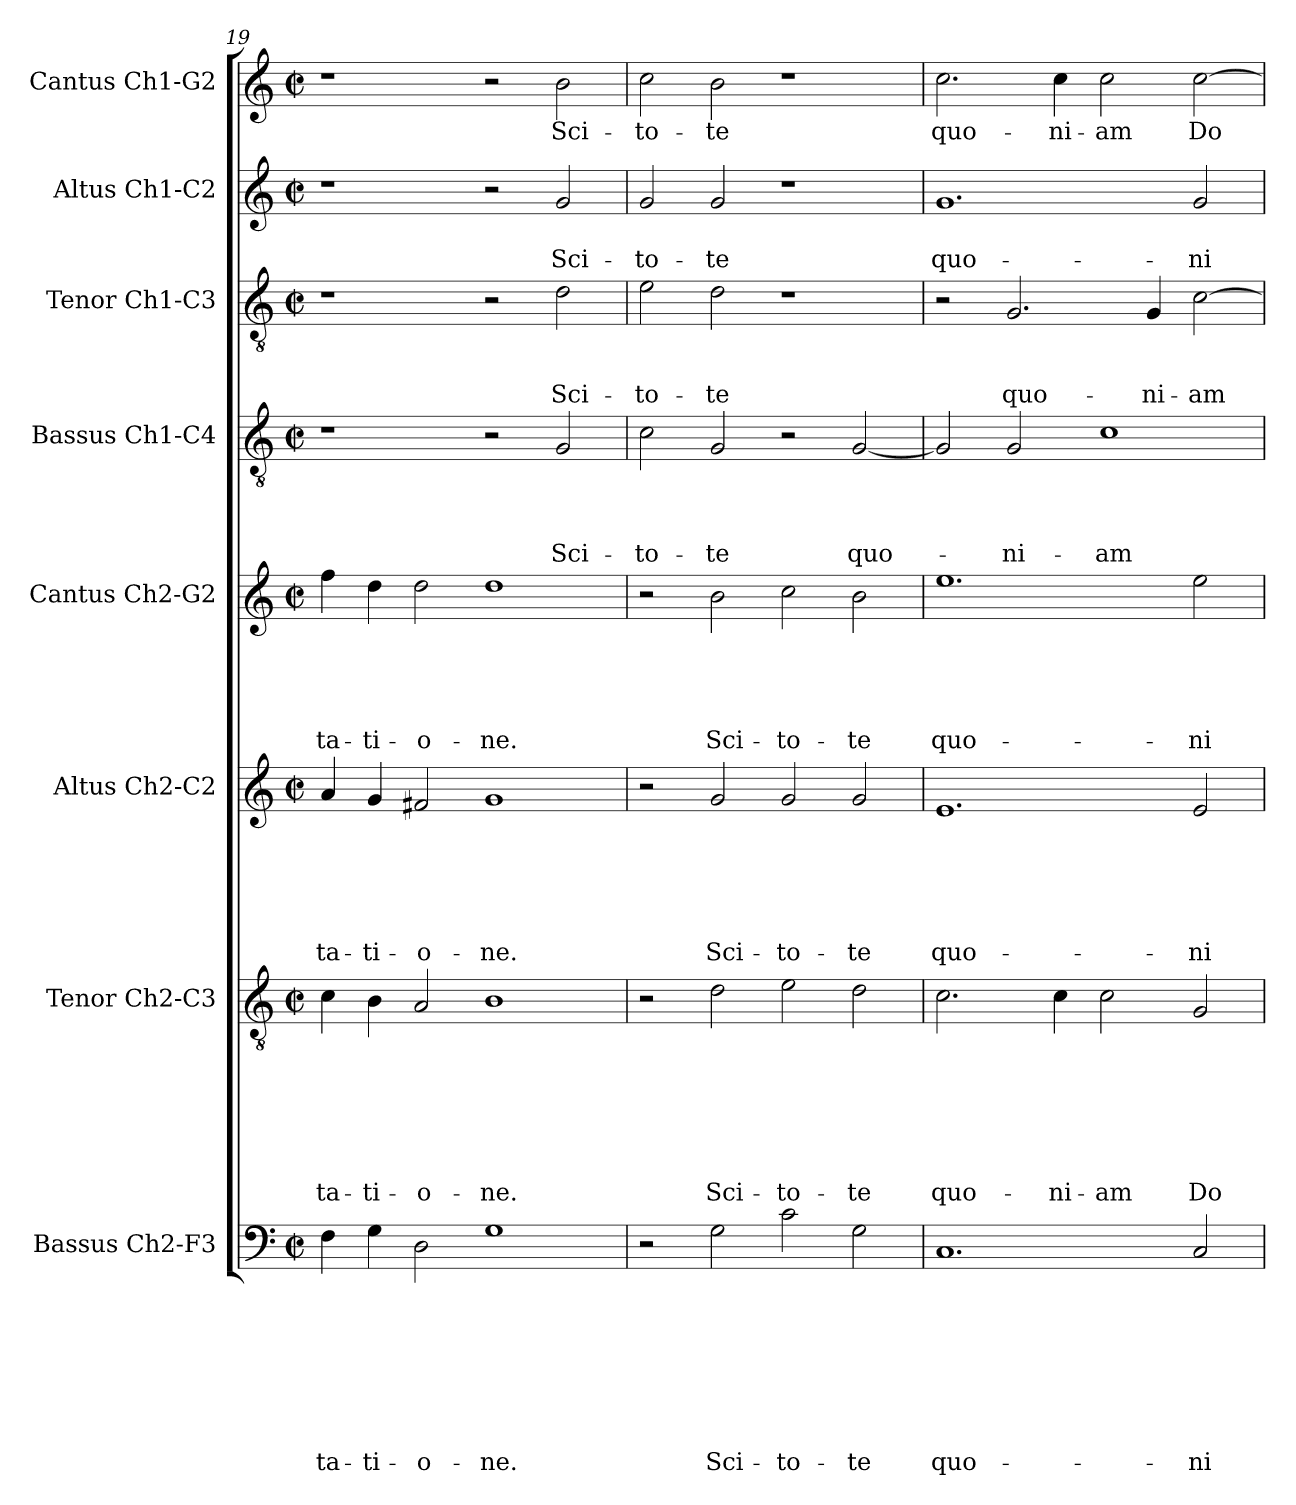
**kern	**text	**text	**text	**text	**text	**text	**text	**text	**kern	**text	**text	**text	**text	**text	**text	**text	**kern	**text	**text	**text	**text	**text	**text	**kern	**text	**text	**text	**text	**text	**kern	**text	**text	**text	**text	**kern	**text	**text	**text	**kern	**text	**text	**kern	**text
*part8	*part8	*part8	*part8	*part8	*part8	*part8	*part8	*part8	*part7	*part7	*part7	*part7	*part7	*part7	*part7	*part7	*part6	*part6	*part6	*part6	*part6	*part6	*part6	*part5	*part5	*part5	*part5	*part5	*part5	*part4	*part4	*part4	*part4	*part4	*part3	*part3	*part3	*part3	*part2	*part2	*part2	*part1	*part1
*staff8	*staff8	*staff8	*staff8	*staff8	*staff8	*staff8	*staff8	*staff8	*staff7	*staff7	*staff7	*staff7	*staff7	*staff7	*staff7	*staff7	*staff6	*staff6	*staff6	*staff6	*staff6	*staff6	*staff6	*staff5	*staff5	*staff5	*staff5	*staff5	*staff5	*staff4	*staff4	*staff4	*staff4	*staff4	*staff3	*staff3	*staff3	*staff3	*staff2	*staff2	*staff2	*staff1	*staff1
*I"Bassus Ch2-F3	*	*	*	*	*	*	*	*	*I"Tenor Ch2-C3	*	*	*	*	*	*	*	*I"Altus Ch2-C2	*	*	*	*	*	*	*I"Cantus Ch2-G2	*	*	*	*	*	*I"Bassus Ch1-C4	*	*	*	*	*I"Tenor Ch1-C3	*	*	*	*I"Altus Ch1-C2	*	*	*I"Cantus Ch1-G2	*
*I'B2	*	*	*	*	*	*	*	*	*I'T2	*	*	*	*	*	*	*	*I'A2	*	*	*	*	*	*	*I'C2	*	*	*	*	*	*I'B	*	*	*	*	*I'T	*	*	*	*I'A	*	*	*I'C	*
*clefF4	*	*	*	*	*	*	*	*	*clefGv2	*	*	*	*	*	*	*	*clefG2	*	*	*	*	*	*	*clefG2	*	*	*	*	*	*clefGv2	*	*	*	*	*clefGv2	*	*	*	*clefG2	*	*	*clefG2	*
*k[]	*	*	*	*	*	*	*	*	*k[]	*	*	*	*	*	*	*	*k[]	*	*	*	*	*	*	*k[]	*	*	*	*	*	*k[]	*	*	*	*	*k[]	*	*	*	*k[]	*	*	*k[]	*
*C:	*	*	*	*	*	*	*	*	*C:	*	*	*	*	*	*	*	*C:	*	*	*	*	*	*	*C:	*	*	*	*	*	*C:	*	*	*	*	*C:	*	*	*	*C:	*	*	*C:	*
*M2/2	*	*	*	*	*	*	*	*	*M2/2	*	*	*	*	*	*	*	*M2/2	*	*	*	*	*	*	*M2/2	*	*	*	*	*	*M2/2	*	*	*	*	*M2/2	*	*	*	*M2/2	*	*	*M2/2	*
*met(c|)	*	*	*	*	*	*	*	*	*met(c|)	*	*	*	*	*	*	*	*met(c|)	*	*	*	*	*	*	*met(c|)	*	*	*	*	*	*met(c|)	*	*	*	*	*met(c|)	*	*	*	*met(c|)	*	*	*met(c|)	*
=19	=19	=19	=19	=19	=19	=19	=19	=19	=19	=19	=19	=19	=19	=19	=19	=19	=19	=19	=19	=19	=19	=19	=19	=19	=19	=19	=19	=19	=19	=19	=19	=19	=19	=19	=19	=19	=19	=19	=19	=19	=19	=19	=19
!	!	!	!	!	!	!	!	!LO:LY:b	!	!	!	!	!	!	!	!LO:LY:b	!	!	!	!	!	!	!LO:LY:b	!	!	!	!	!	!LO:LY:b	!	!	!	!	!	!	!	!	!	!	!	!	!	!
4F\	.	.	.	.	.	.	.	-ta-	4c\	.	.	.	.	.	.	-ta-	4a/	.	.	.	.	.	-ta-	4ff\	.	.	.	.	-ta-	1r	.	.	.	.	1r	.	.	.	1r	.	.	1r	.
!	!	!	!	!	!	!	!	!LO:LY:b	!	!	!	!	!	!	!	!LO:LY:b	!	!	!	!	!	!	!LO:LY:b	!	!	!	!	!	!LO:LY:b	!	!	!	!	!	!	!	!	!	!	!	!	!	!
4G\	.	.	.	.	.	.	.	-ti-	4B\	.	.	.	.	.	.	-ti-	4g/	.	.	.	.	.	-ti-	4dd\	.	.	.	.	-ti-	.	.	.	.	.	.	.	.	.	.	.	.	.	.
!	!	!	!	!	!	!	!	!LO:LY:b	!	!	!	!	!	!	!	!LO:LY:b	!	!	!	!	!	!	!LO:LY:b	!	!	!	!	!	!LO:LY:b	!	!	!	!	!	!	!	!	!	!	!	!	!	!
2D\	.	.	.	.	.	.	.	-o-	2A/	.	.	.	.	.	.	-o-	2f#X/	.	.	.	.	.	-o-	2dd\	.	.	.	.	-o-	.	.	.	.	.	.	.	.	.	.	.	.	.	.
!	!	!	!	!	!	!	!	!LO:LY:b	!	!	!	!	!	!	!	!LO:LY:b	!	!	!	!	!	!	!LO:LY:b	!	!	!	!	!	!LO:LY:b	!	!	!	!	!	!	!	!	!	!	!	!	!	!
1G	.	.	.	.	.	.	.	-ne.	1B	.	.	.	.	.	.	-ne.	1g	.	.	.	.	.	-ne.	1dd	.	.	.	.	-ne.	2r	.	.	.	.	2r	.	.	.	2r	.	.	2r	.
!	!	!	!	!	!	!	!	!	!	!	!	!	!	!	!	!	!	!	!	!	!	!	!	!	!	!	!	!	!	!	!	!	!	!LO:LY:b	!	!	!	!LO:LY:b	!	!	!LO:LY:b	!	!LO:LY:b
.	.	.	.	.	.	.	.	.	.	.	.	.	.	.	.	.	.	.	.	.	.	.	.	.	.	.	.	.	.	2G/	.	.	.	Sci-	2d\	.	.	Sci-	2g/	.	Sci-	2b\	Sci-
=20	=20	=20	=20	=20	=20	=20	=20	=20	=20	=20	=20	=20	=20	=20	=20	=20	=20	=20	=20	=20	=20	=20	=20	=20	=20	=20	=20	=20	=20	=20	=20	=20	=20	=20	=20	=20	=20	=20	=20	=20	=20	=20	=20
!	!	!	!	!	!	!	!	!	!	!	!	!	!	!	!	!	!	!	!	!	!	!	!	!	!	!	!	!	!	!	!	!	!	!LO:LY:b	!	!	!	!LO:LY:b	!	!	!LO:LY:b	!	!LO:LY:b
2r	.	.	.	.	.	.	.	.	2r	.	.	.	.	.	.	.	2r	.	.	.	.	.	.	2r	.	.	.	.	.	2c\	.	.	.	-to-	2e\	.	.	-to-	2g/	.	-to-	2cc\	-to-
!	!	!	!	!	!	!	!	!LO:LY:b	!	!	!	!	!	!	!	!LO:LY:b	!	!	!	!	!	!	!LO:LY:b	!	!	!	!	!	!LO:LY:b	!	!	!	!	!LO:LY:b	!	!	!	!LO:LY:b	!	!	!LO:LY:b	!	!LO:LY:b
2G\	.	.	.	.	.	.	.	Sci-	2d\	.	.	.	.	.	.	Sci-	2g/	.	.	.	.	.	Sci-	2b\	.	.	.	.	Sci-	2G/	.	.	.	-te	2d\	.	.	-te	2g/	.	-te	2b\	-te
!	!	!	!	!	!	!	!	!LO:LY:b	!	!	!	!	!	!	!	!LO:LY:b	!	!	!	!	!	!	!LO:LY:b	!	!	!	!	!	!LO:LY:b	!	!	!	!	!	!	!	!	!	!	!	!	!	!
2c\	.	.	.	.	.	.	.	-to-	2e\	.	.	.	.	.	.	-to-	2g/	.	.	.	.	.	-to-	2cc\	.	.	.	.	-to-	2r	.	.	.	.	1r	.	.	.	1r	.	.	1r	.
!	!	!	!	!	!	!	!	!LO:LY:b	!	!	!	!	!	!	!	!LO:LY:b	!	!	!	!	!	!	!LO:LY:b	!	!	!	!	!	!LO:LY:b	!	!	!	!	!LO:LY:b	!	!	!	!	!	!	!	!	!
2G\	.	.	.	.	.	.	.	-te	2d\	.	.	.	.	.	.	-te	2g/	.	.	.	.	.	-te	2b\	.	.	.	.	-te	[2G/	.	.	.	quo-	.	.	.	.	.	.	.	.	.
!!LO:PB:g=z
=21	=21	=21	=21	=21	=21	=21	=21	=21	=21	=21	=21	=21	=21	=21	=21	=21	=21	=21	=21	=21	=21	=21	=21	=21	=21	=21	=21	=21	=21	=21	=21	=21	=21	=21	=21	=21	=21	=21	=21	=21	=21	=21	=21
!	!	!	!	!	!	!	!	!LO:LY:b	!	!	!	!	!	!	!	!LO:LY:b	!	!	!	!	!	!	!LO:LY:b	!	!	!	!	!	!LO:LY:b	!	!	!	!	!	!	!	!	!	!	!	!LO:LY:b	!	!LO:LY:b
1.C	.	.	.	.	.	.	.	quo-	2.c\	.	.	.	.	.	.	quo-	1.e	.	.	.	.	.	quo-	1.ee	.	.	.	.	quo-	2G/]	.	.	.	.	2r	.	.	.	1.g	.	quo-	2.cc\	quo-
!	!	!	!	!	!	!	!	!	!	!	!	!	!	!	!	!	!	!	!	!	!	!	!	!	!	!	!	!	!	!	!	!	!	!LO:LY:b	!	!	!	!LO:LY:b	!	!	!	!	!
.	.	.	.	.	.	.	.	.	.	.	.	.	.	.	.	.	.	.	.	.	.	.	.	.	.	.	.	.	.	2G/	.	.	.	-ni-	2.G/	.	.	quo-	.	.	.	.	.
!	!	!	!	!	!	!	!	!	!	!	!	!	!	!	!	!LO:LY:b	!	!	!	!	!	!	!	!	!	!	!	!	!	!	!	!	!	!	!	!	!	!	!	!	!	!	!LO:LY:b
.	.	.	.	.	.	.	.	.	4c\	.	.	.	.	.	.	-ni-	.	.	.	.	.	.	.	.	.	.	.	.	.	.	.	.	.	.	.	.	.	.	.	.	.	4cc\	-ni-
!	!	!	!	!	!	!	!	!	!	!	!	!	!	!	!	!LO:LY:b	!	!	!	!	!	!	!	!	!	!	!	!	!	!	!	!	!	!LO:LY:b	!	!	!	!	!	!	!	!	!LO:LY:b
.	.	.	.	.	.	.	.	.	2c\	.	.	.	.	.	.	-am	.	.	.	.	.	.	.	.	.	.	.	.	.	1c	.	.	.	-am	.	.	.	.	.	.	.	2cc\	-am
!	!	!	!	!	!	!	!	!	!	!	!	!	!	!	!	!	!	!	!	!	!	!	!	!	!	!	!	!	!	!	!	!	!	!	!	!	!	!LO:LY:b	!	!	!	!	!
.	.	.	.	.	.	.	.	.	.	.	.	.	.	.	.	.	.	.	.	.	.	.	.	.	.	.	.	.	.	.	.	.	.	.	4G/	.	.	-ni-	.	.	.	.	.
!	!	!	!	!	!	!	!	!LO:LY:b	!	!	!	!	!	!	!	!LO:LY:b	!	!	!	!	!	!	!LO:LY:b	!	!	!	!	!	!LO:LY:b	!	!	!	!	!	!	!	!	!LO:LY:b	!	!	!LO:LY:b	!	!LO:LY:b
2C/	.	.	.	.	.	.	.	-ni-	2G/	.	.	.	.	.	.	Do-	2e/	.	.	.	.	.	-ni-	2ee\	.	.	.	.	-ni-	.	.	.	.	.	[2c\	.	.	-am	2g/	.	-ni-	[2cc\	Do-
=	=	=	=	=	=	=	=	=	=	=	=	=	=	=	=	=	=	=	=	=	=	=	=	=	=	=	=	=	=	=	=	=	=	=	=	=	=	=	=	=	=	=	=
*-	*-	*-	*-	*-	*-	*-	*-	*-	*-	*-	*-	*-	*-	*-	*-	*-	*-	*-	*-	*-	*-	*-	*-	*-	*-	*-	*-	*-	*-	*-	*-	*-	*-	*-	*-	*-	*-	*-	*-	*-	*-	*-	*-
